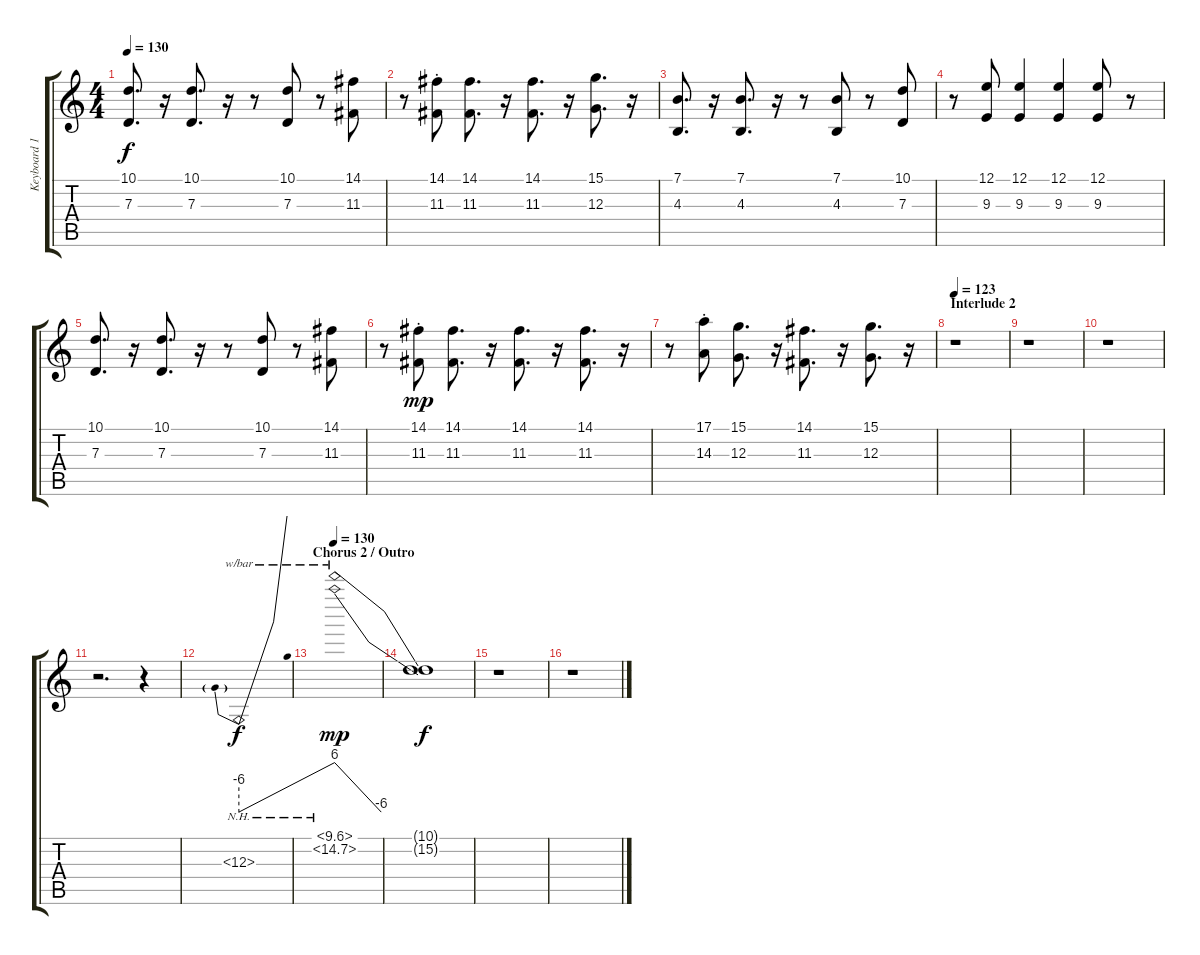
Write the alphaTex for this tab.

\track ("Keyboard 1" "Keyboard 1") {instrument lead5charang}
\staff {score tabs}
\tuning (E4 B3 G3 D3 A2 E2) {hide}
\ts (4 4)
\tempo 130
\clef g2
\ks c
(10.1 7.3).8{d dy f} r.16 (10.1 7.3).8{d} r.16 r.8 (10.1 7.3).8 r.8 (14.1 11.3).8 |
r.8 (14.1{st} 11.3{st}).8 (14.1 11.3).8{d} r.16 (14.1 11.3).8{d} r.16 (15.1 12.3).8{d} r.16 |
(7.1 4.3).8{d} r.16 (7.1 4.3).8{d} r.16 r.8 (7.1 4.3).8 r.8 (10.1 7.3).8 |
r.8 (12.1 9.3).8 (12.1 9.3).4 (12.1 9.3).4 (12.1 9.3).8 r.8 |
(10.1 7.3).8{d} r.16 (10.1 7.3).8{d} r.16 r.8 (10.1 7.3).8 r.8 (14.1 11.3).8 |
r.8 (14.1{st} 11.3{st}).8{dy mp} (14.1 11.3).8{d} r.16 (14.1 11.3).8{d} r.16 (14.1 11.3).8{d} r.16 |
r.8 (17.1{st} 14.3{st}).8 (15.1 12.3).8{d} r.16 (14.1 11.3).8{d} r.16 (15.1 12.3).8{d} r.16 |
\section ("" "Interlude 2")
\tempo 123
r.1 |
r.1 |
r.1 |
r.2{d} r.4 |
12.3{nh}.1{tbe (predivedive default 0 -24 60 24) dy f} |
\section ("" "Chorus 2 / Outro")
\tempo 130
(10.1{nh} 15.2{nh}).1{tbe (dive default 0 24 60 -24) dy mp} |
(10.1{t} 15.2{t}).1{dy f} |
r.1 |
r.1
